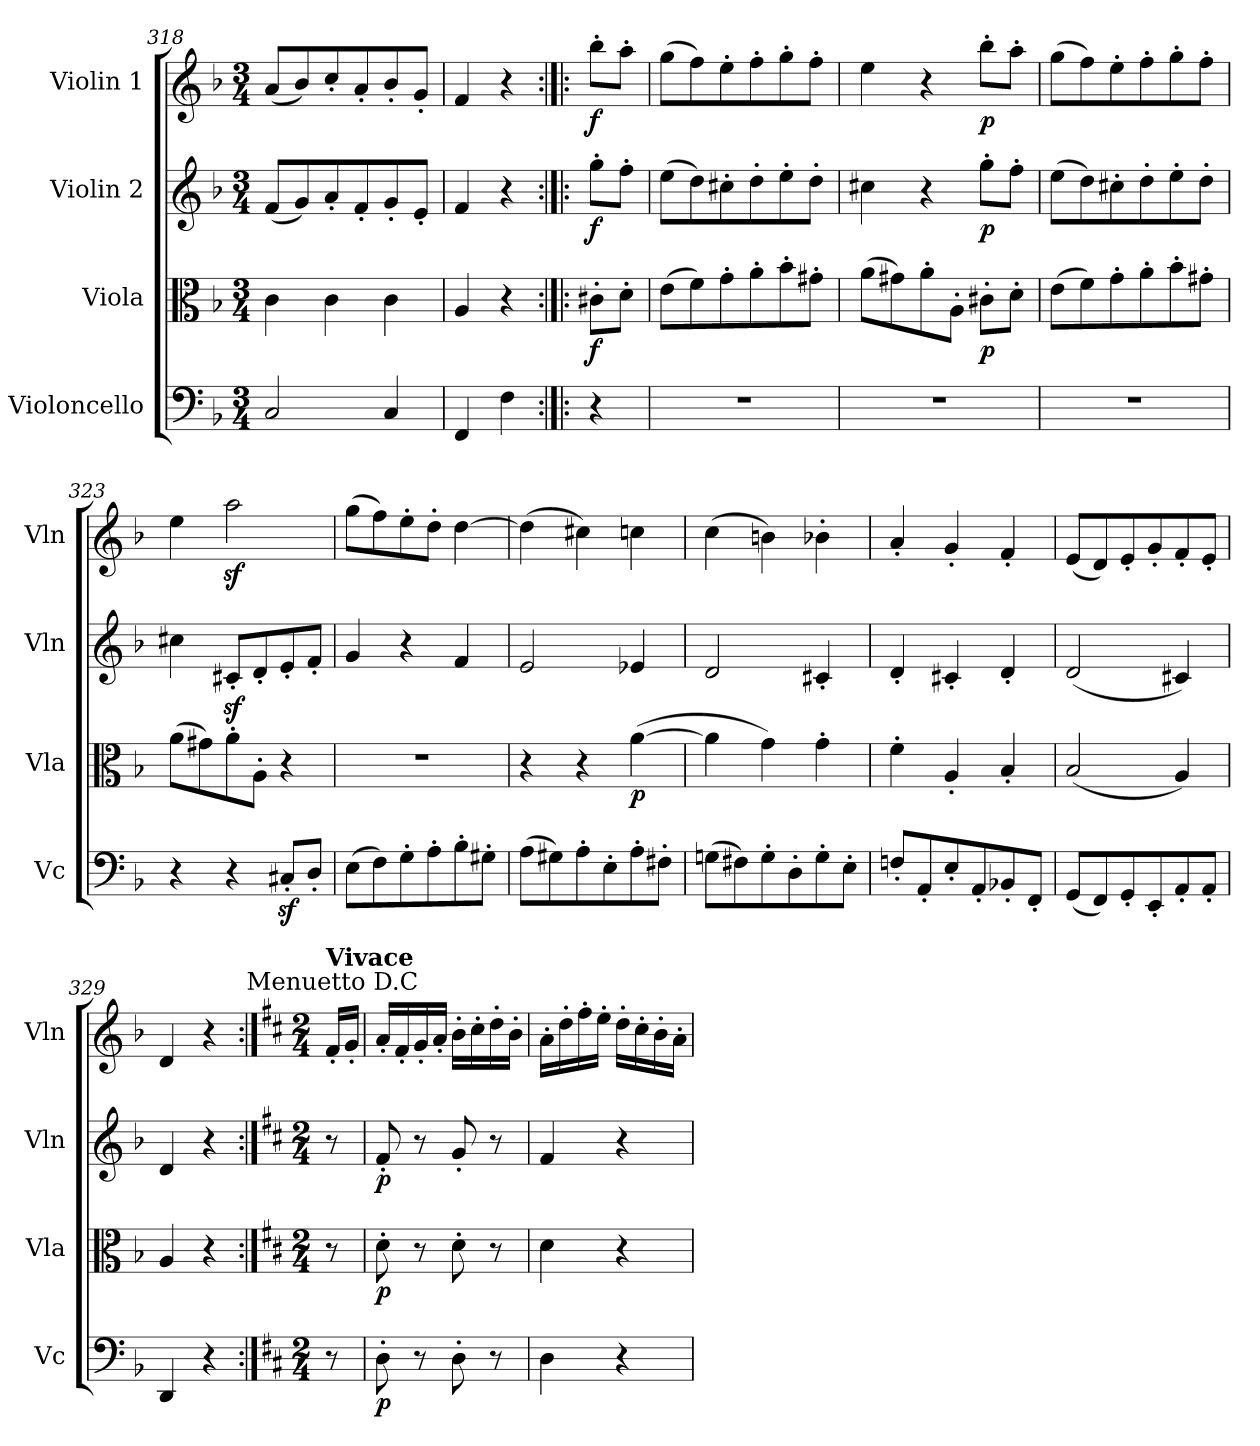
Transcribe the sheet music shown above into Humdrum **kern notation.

**kern	**dynam	**kern	**dynam	**kern	**dynam	**kern	**dynam
*part4	*part4	*part3	*part3	*part2	*part2	*part1	*part1
*staff4	*staff4	*staff3	*staff3	*staff2	*staff2	*staff1	*staff1
*I"Violoncello	*	*I"Viola	*	*I"Violin 2	*	*I"Violin 1	*
*I'Vc	*	*I'Vla	*	*I'Vln	*	*I'Vln	*
!!LO:PB:g=z
*clefF4	*	*clefC3	*	*clefG2	*	*clefG2	*
*k[b-]	*	*k[b-]	*	*k[b-]	*	*k[b-]	*
*M3/4	*	*M3/4	*	*M3/4	*	*M3/4	*
=318	=318	=318	=318	=318	=318	=318	=318
2C/	.	4c\	.	(<8f/L	.	(<8a/L	.
.	.	.	.	8g/)	.	8b-/)	.
.	.	4c\	.	8a'/	.	8cc'/	.
.	.	.	.	8f'/	.	8a'/	.
4C/	.	4c\	.	8g'/	.	8b-'/	.
.	.	.	.	8e'/J	.	8g'/J	.
=319	=319	=319	=319	=319	=319	=319	=319
4FF/	.	4A/	.	4f/	.	4f/	.
4F\	.	4r	.	4r	.	4r	.
=319X4:|!|:	=319X4:|!|:	=319X4:|!|:	=319X4:|!|:	=319X4:|!|:	=319X4:|!|:	=319X4:|!|:	=319X4:|!|:
!	!	!	!LO:DY:b	!	!LO:DY:b	!	!LO:DY:b
4r	.	8c#X'\L	f	8gg'\L	f	8bb-'\L	f
.	.	8d'\J	.	8ff'\J	.	8aa'\J	.
=320	=320	=320	=320	=320	=320	=320	=320
2.r	.	(>8e\L	.	(>8ee\L	.	(>8gg\L	.
.	.	8f\)	.	8dd\)	.	8ff\)	.
.	.	8g'\	.	8cc#X'\	.	8ee'\	.
.	.	8a'\	.	8dd'\	.	8ff'\	.
.	.	8b-'\	.	8ee'\	.	8gg'\	.
.	.	8g#X'\J	.	8dd'\J	.	8ff'\J	.
=321	=321	=321	=321	=321	=321	=321	=321
2.r	.	(>8a\L	.	4cc#X\	.	4ee\	.
.	.	8g#X\)	.	.	.	.	.
.	.	8a'\	.	4r	.	4r	.
.	.	8A'\J	.	.	.	.	.
!	!	!	!LO:DY:b	!	!LO:DY:b	!	!LO:DY:b
.	.	8c#X'\L	p	8gg'\L	p	8bb-'\L	p
.	.	8d'\J	.	8ff'\J	.	8aa'\J	.
=322	=322	=322	=322	=322	=322	=322	=322
2.r	.	(>8e\L	.	(>8ee\L	.	(>8gg\L	.
.	.	8f\)	.	8dd\)	.	8ff\)	.
.	.	8g'\	.	8cc#X'\	.	8ee'\	.
.	.	8a'\	.	8dd'\	.	8ff'\	.
.	.	8b-'\	.	8ee'\	.	8gg'\	.
.	.	8g#X'\J	.	8dd'\J	.	8ff'\J	.
=323	=323	=323	=323	=323	=323	=323	=323
4r	.	(>8a\L	.	4cc#X\	.	4ee\	.
.	.	8g#X\)	.	.	.	.	.
4r	.	8a'\	.	8c#Xz<'/L	.	2aaz<\	.
.	.	8A'\J	.	8d'/	.	.	.
8C#Xz<'/L	.	4r	.	8e'/	.	.	.
8D'/J	.	.	.	8f'/J	.	.	.
!!LO:LB:g=z
=324	=324	=324	=324	=324	=324	=324	=324
(>8E\L	.	2.r	.	4g/	.	(>8gg\L	.
8F\)	.	.	.	.	.	8ff\)	.
8G'\	.	.	.	4r	.	8ee'\	.
8A'\	.	.	.	.	.	8dd'\J	.
8B-'\	.	.	.	4f/	.	[4dd\	.
8G#X'\J	.	.	.	.	.	.	.
=325	=325	=325	=325	=325	=325	=325	=325
(>8A\L	.	4r	.	2e/	.	(>4dd\]	.
8G#X\)	.	.	.	.	.	.	.
8A'\	.	4r	.	.	.	4cc#X\)	.
8E'\	.	.	.	.	.	.	.
!	!	!	!LO:DY:b	!	!	!	!
8A'\	.	(>[4a\	p	4e-X/	.	4ccn\	.
8F#X'\J	.	.	.	.	.	.	.
=326	=326	=326	=326	=326	=326	=326	=326
(>8Gn\L	.	4a\]	.	2d/	.	(>4cc\	.
8F#X\)	.	.	.	.	.	.	.
8G'\	.	4g\)	.	.	.	4bn\)	.
8D'\	.	.	.	.	.	.	.
8G'\	.	4g'\	.	4c#X'/	.	4b-X'\	.
8E'\J	.	.	.	.	.	.	.
=327	=327	=327	=327	=327	=327	=327	=327
8Fn'/L	.	4f'\	.	4d'/	.	4a'/	.
8AA'/	.	.	.	.	.	.	.
8E'/	.	4A'/	.	4c#X'/	.	4g'/	.
8AA'/	.	.	.	.	.	.	.
8BB-X'/	.	4B-'/	.	4d'/	.	4f'/	.
8FF'/J	.	.	.	.	.	.	.
=328	=328	=328	=328	=328	=328	=328	=328
(<8GG/L	.	(<2B-/	.	(<2d/	.	(<8e/L	.
8FF/)	.	.	.	.	.	8d/)	.
8GG'/	.	.	.	.	.	8e'/	.
8EE'/	.	.	.	.	.	8g'/	.
8AA'/	.	4A/)	.	4c#X/)	.	8f'/	.
8AA'/J	.	.	.	.	.	8e'/J	.
=329	=329	=329	=329	=329	=329	=329	=329
4DD/	.	4A/	.	4d/	.	4d/	.
4r	.	4r	.	4r	.	4r	.
!	!	!	!	!	!	!LO:TX:a:t=Menuetto D.C	!
!!LO:PB:g=z
=329X5:|!	=329X5:|!	=329X5:|!	=329X5:|!	=329X5:|!	=329X5:|!	=329X5:|!	=329X5:|!
*k[f#c#]	*	*k[f#c#]	*	*k[f#c#]	*	*k[f#c#]	*
*M2/4	*	*M2/4	*	*M2/4	*	*M2/4	*
!	!	!	!	!	!	!LO:TX:a:B:t=Vivace	!
!	!	!	!	!	!	!	!LO:DY:b
8r	.	8r	.	8r	.	16f#'/LL	other-dynamics
.	.	.	.	.	.	16g'/JJ	.
=330	=330	=330	=330	=330	=330	=330	=330
!	!LO:DY:b	!	!LO:DY:b	!	!LO:DY:b	!	!
8D'\	p	8d'\	p	8f#'/	p	16a'/LL	.
.	.	.	.	.	.	16f#'/	.
8r	.	8r	.	8r	.	16g'/	.
.	.	.	.	.	.	16a'/JJ	.
8D'\	.	8d'\	.	8g'/	.	16b'\LL	.
.	.	.	.	.	.	16cc#'\	.
8r	.	8r	.	8r	.	16dd'\	.
.	.	.	.	.	.	16b'\JJ	.
=331	=331	=331	=331	=331	=331	=331	=331
4D\	.	4d\	.	4f#/	.	16a'\LL	.
.	.	.	.	.	.	16dd'\	.
.	.	.	.	.	.	16ff#'\	.
.	.	.	.	.	.	16ee'\JJ	.
4r	.	4r	.	4r	.	16dd'\LL	.
.	.	.	.	.	.	16cc#'\	.
.	.	.	.	.	.	16b'\	.
.	.	.	.	.	.	16a'\JJ	.
=	=	=	=	=	=	=	=
*-	*-	*-	*-	*-	*-	*-	*-
